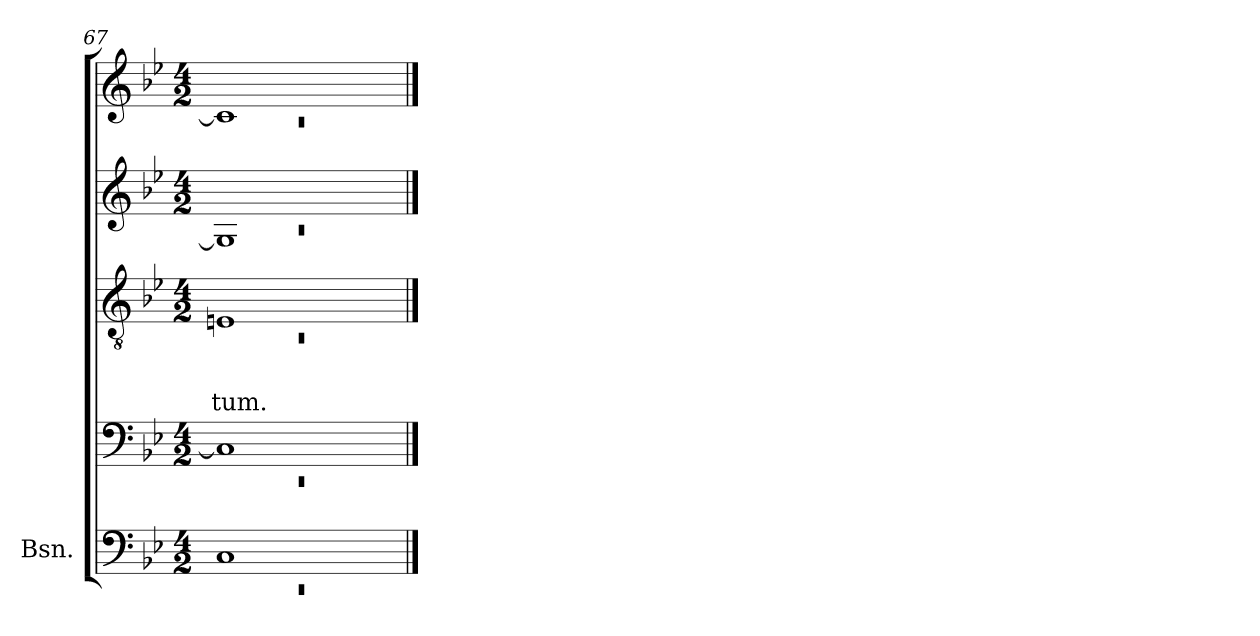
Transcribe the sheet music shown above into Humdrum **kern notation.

**kern	**kern	**text	**kern	**text	**text	**text	**kern	**text	**kern	**text
*part5	*part4	*part4	*part3	*part3	*part3	*part3	*part2	*part2	*part1	*part1
*staff5	*staff4	*staff4	*staff3	*staff3	*staff3	*staff3	*staff2	*staff2	*staff1	*staff1
*I"Bsn.	*	*	*	*	*	*	*	*	*	*
*I'Bsn.	*	*	*	*	*	*	*	*	*	*
*clefF4	*clefF4	*	*clefGv2	*	*	*	*clefG2	*	*clefG2	*
*k[b-e-]	*k[b-e-]	*	*k[b-e-]	*	*	*	*k[b-e-]	*	*k[b-e-]	*
*B-:	*B-:	*	*B-:	*	*	*	*B-:	*	*B-:	*
*M4/2	*M4/2	*	*M4/2	*	*	*	*M4/2	*	*M4/2	*
=67	=67	=67	=67	=67	=67	=67	=67	=67	=67	=67
*^	*^	*	*^	*	*	*	*^	*	*^	*
!	!LO:N:vis=1	!	!LO:N:vis=1	!	!	!LO:N:vis=1	!	!	!LO:LY:b	!	!LO:N:vis=1	!	!	!LO:N:vis=1	!
1C	0rEE	1C]	0rEE	.	1En	0rC	.	.	-tum.	1G]	0rc	.	1c]	0rc	.
1ryy	.	1ryy	.	.	1ryy	.	.	.	.	1ryy	.	.	1ryy	.	.
*v	*v	*	*	*	*v	*v	*	*	*	*v	*v	*	*v	*v	*
*	*v	*v	*	*	*	*	*	*	*	*	*
==	==	==	==	==	==	==	==	==	==	==
*-	*-	*-	*-	*-	*-	*-	*-	*-	*-	*-
